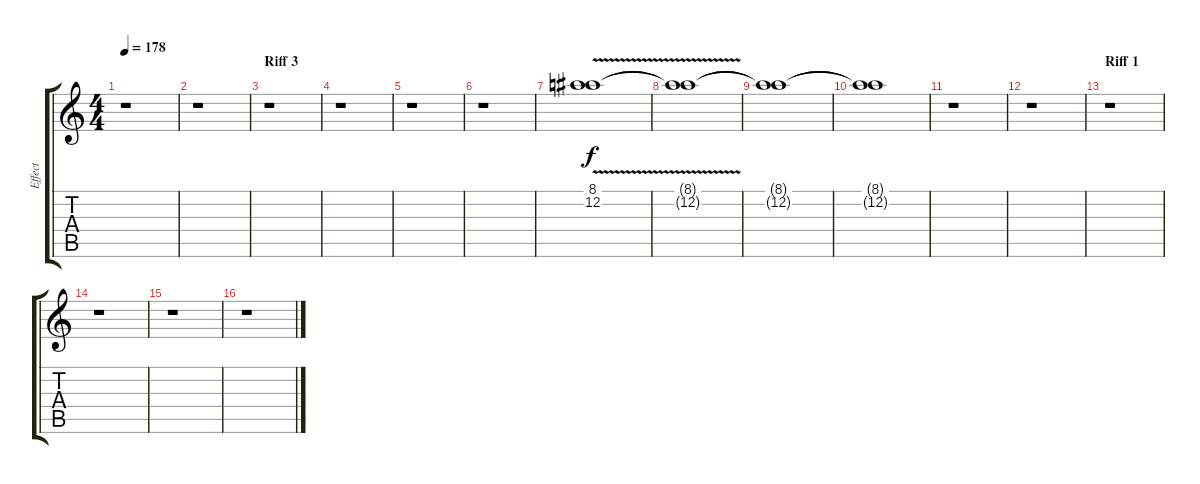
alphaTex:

\track ("Effect" "Effect") {instrument lead4chiff}
\staff {score tabs}
\tuning (D5 A4 F4 C4 G3 C3) {hide}
\ts (4 4)
\tempo 178
\clef g2
\ks c
r.1{dy f} |
r.1 |
\section ("" "Riff 3")
r.1 |
r.1 |
r.1 |
r.1 |
(8.1{v} 12.2{v}).1{volume 10} |
(8.1{t} 12.2{t}).1 |
(8.1{t} 12.2{t}).1 |
(8.1{t} 12.2{t}).1 |
r.1 |
r.1 |
\section ("" "Riff 1")
r.1 |
r.1 |
r.1 |
r.1
